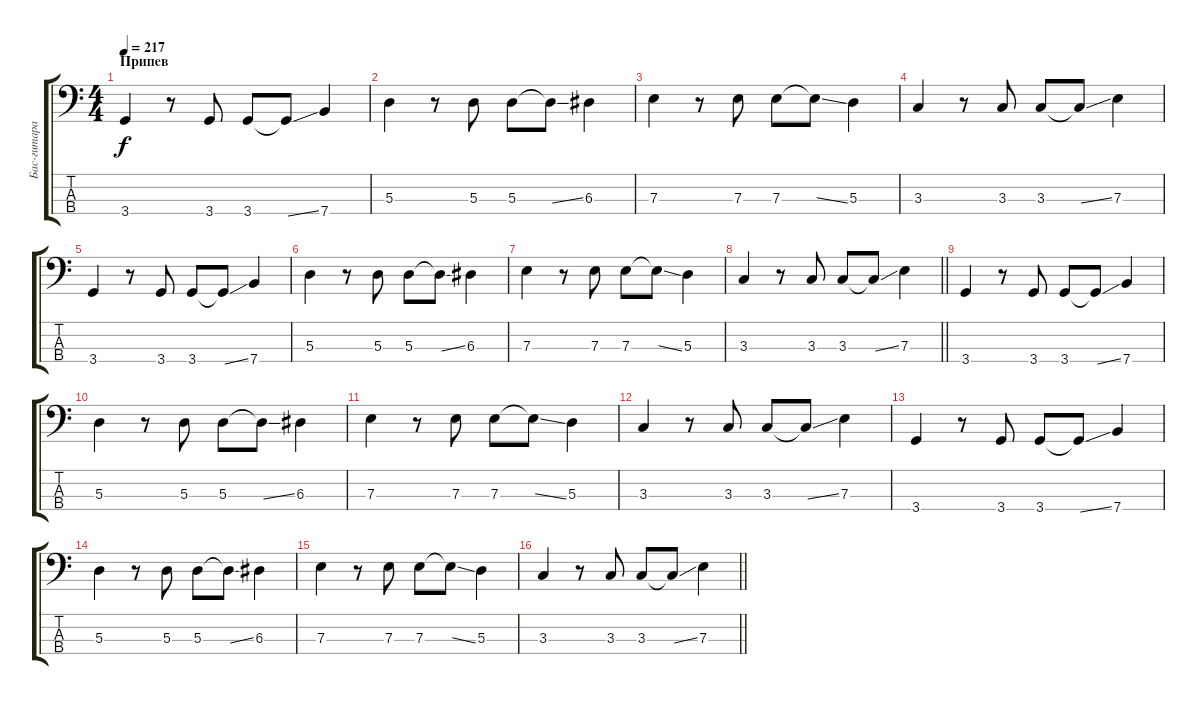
\track ("Бас-гитара" "Бас-гитара") {instrument electricbassfinger}
\staff {score tabs}
\tuning (G2 D2 A1 E1) {hide}
\ts (4 4)
\section ("" "Припев")
\tempo 217
\clef f4
\ks c
3.4.4{dy f} r.8 3.4.8 3.4.8 3.4{ss t}.8 7.4.4 |
5.3.4 r.8 5.3.8 5.3.8 5.3{ss t}.8 6.3.4 |
7.3.4 r.8 7.3.8 7.3.8 7.3{ss t}.8 5.3.4 |
3.3.4 r.8 3.3.8 3.3.8 3.3{ss t}.8 7.3.4 |
3.4.4 r.8 3.4.8 3.4.8 3.4{ss t}.8 7.4.4 |
5.3.4 r.8 5.3.8 5.3.8 5.3{ss t}.8 6.3.4 |
7.3.4 r.8 7.3.8 7.3.8 7.3{ss t}.8 5.3.4 |
\barLineRight lightlight
3.3.4 r.8 3.3.8 3.3.8 3.3{ss t}.8 7.3.4 |
3.4.4 r.8 3.4.8 3.4.8 3.4{ss t}.8 7.4.4 |
5.3.4 r.8 5.3.8 5.3.8 5.3{ss t}.8 6.3.4 |
7.3.4 r.8 7.3.8 7.3.8 7.3{ss t}.8 5.3.4 |
3.3.4 r.8 3.3.8 3.3.8 3.3{ss t}.8 7.3.4 |
3.4.4 r.8 3.4.8 3.4.8 3.4{ss t}.8 7.4.4 |
5.3.4 r.8 5.3.8 5.3.8 5.3{ss t}.8 6.3.4 |
7.3.4 r.8 7.3.8 7.3.8 7.3{ss t}.8 5.3.4 |
\barLineRight lightlight
3.3.4 r.8 3.3.8 3.3.8 3.3{ss t}.8 7.3.4
